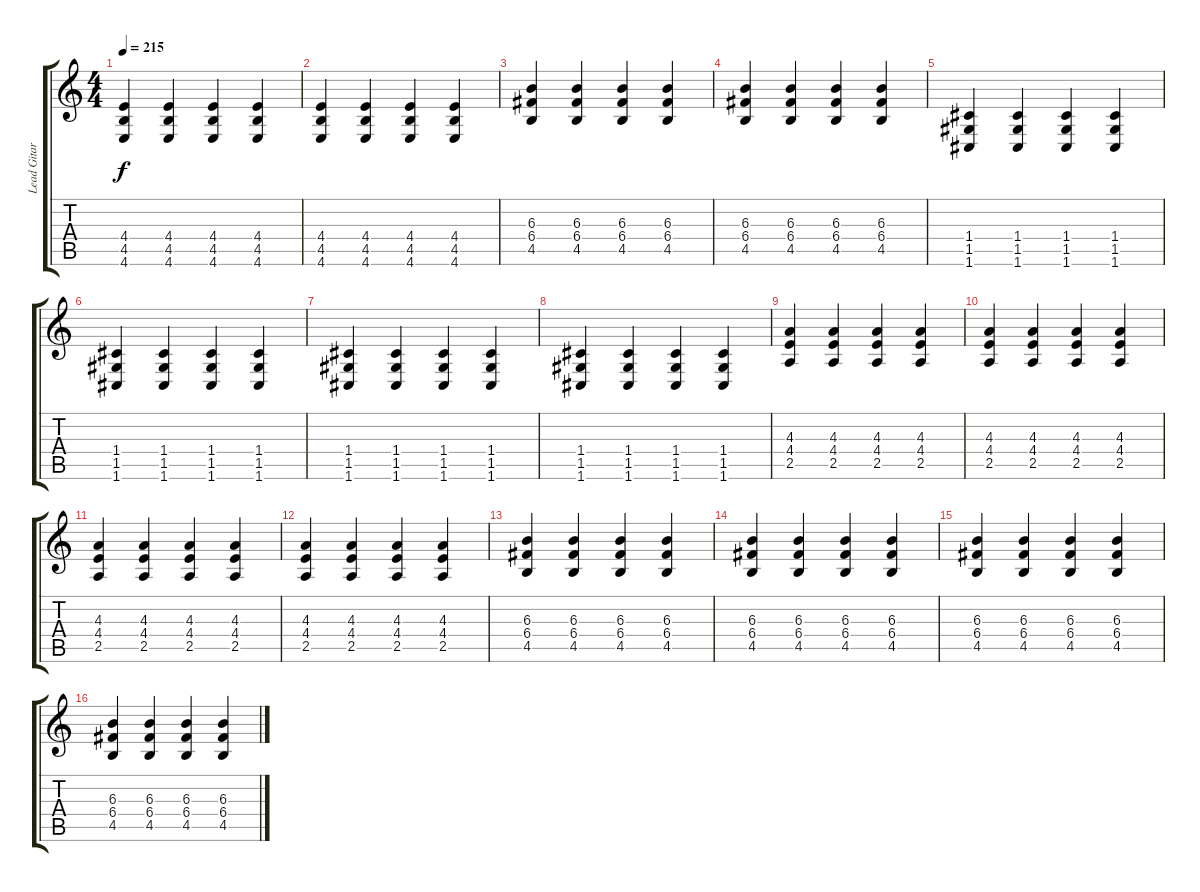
\track ("Lead Gitarre" "Lead Gitar") {instrument overdrivenguitar}
\staff {score tabs}
\tuning (D4 A3 F3 C3 G2 C2) {hide}
\ts (4 4)
\tempo 215
\clef g2
\ks c
(4.4 4.5 4.6).4{dy f} (4.4 4.5 4.6).4 (4.4 4.5 4.6).4 (4.4 4.5 4.6).4 |
(4.4 4.5 4.6).4 (4.4 4.5 4.6).4 (4.4 4.5 4.6).4 (4.4 4.5 4.6).4 |
(6.3 6.4 4.5).4 (6.3 6.4 4.5).4 (6.3 6.4 4.5).4 (6.3 6.4 4.5).4 |
(6.3 6.4 4.5).4 (6.3 6.4 4.5).4 (6.3 6.4 4.5).4 (6.3 6.4 4.5).4 |
(1.4 1.5 1.6).4 (1.4 1.5 1.6).4 (1.4 1.5 1.6).4 (1.4 1.5 1.6).4 |
(1.4 1.5 1.6).4 (1.4 1.5 1.6).4 (1.4 1.5 1.6).4 (1.4 1.5 1.6).4 |
(1.4 1.5 1.6).4 (1.4 1.5 1.6).4 (1.4 1.5 1.6).4 (1.4 1.5 1.6).4 |
(1.4 1.5 1.6).4 (1.4 1.5 1.6).4 (1.4 1.5 1.6).4 (1.4 1.5 1.6).4 |
(4.3 4.4 2.5).4 (4.3 4.4 2.5).4 (4.3 4.4 2.5).4 (4.3 4.4 2.5).4 |
(4.3 4.4 2.5).4 (4.3 4.4 2.5).4 (4.3 4.4 2.5).4 (4.3 4.4 2.5).4 |
(4.3 4.4 2.5).4 (4.3 4.4 2.5).4 (4.3 4.4 2.5).4 (4.3 4.4 2.5).4 |
(4.3 4.4 2.5).4 (4.3 4.4 2.5).4 (4.3 4.4 2.5).4 (4.3 4.4 2.5).4 |
(6.3 6.4 4.5).4 (6.3 6.4 4.5).4 (6.3 6.4 4.5).4 (6.3 6.4 4.5).4 |
(6.3 6.4 4.5).4 (6.3 6.4 4.5).4 (6.3 6.4 4.5).4 (6.3 6.4 4.5).4 |
(6.3 6.4 4.5).4 (6.3 6.4 4.5).4 (6.3 6.4 4.5).4 (6.3 6.4 4.5).4 |
(6.3 6.4 4.5).4 (6.3 6.4 4.5).4 (6.3 6.4 4.5).4 (6.3 6.4 4.5).4
